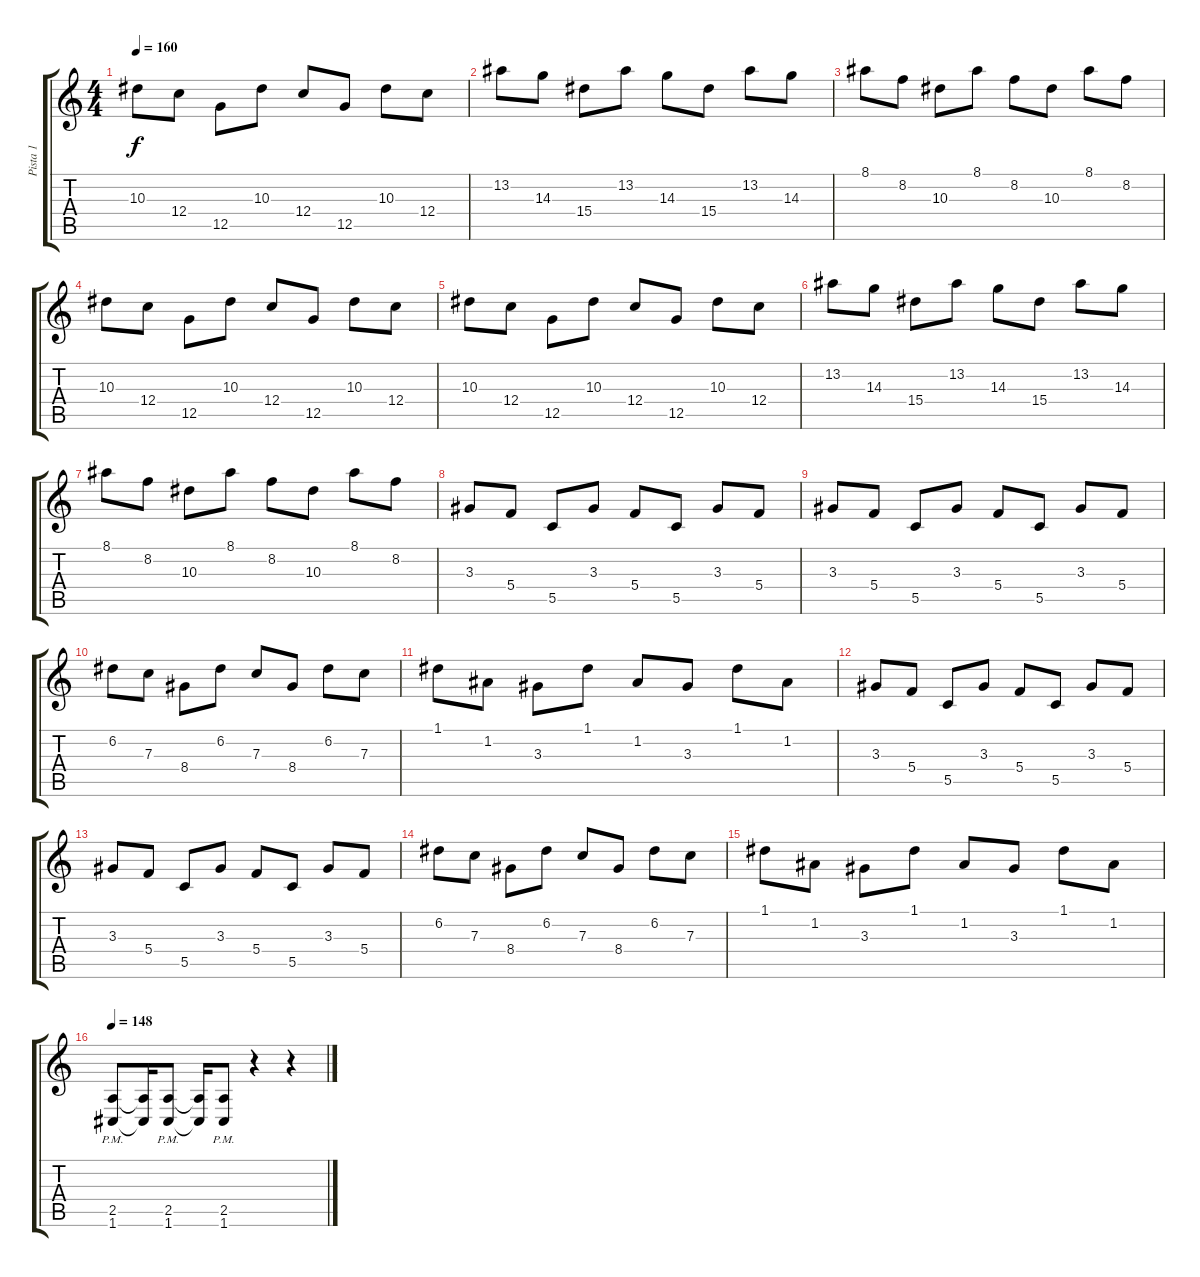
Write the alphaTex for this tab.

\track ("Pista 1" "Pista 1") {instrument distortionguitar}
\staff {score tabs}
\tuning (D4 A3 F3 C3 G2 C2) {hide}
\ts (4 4)
\tempo 160
\clef g2
\ks c
10.3.8{dy f} 12.4.8 12.5.8 10.3.8 12.4.8 12.5.8 10.3.8 12.4.8 |
13.2.8 14.3.8 15.4.8 13.2.8 14.3.8 15.4.8 13.2.8 14.3.8 |
8.1.8 8.2.8 10.3.8 8.1.8 8.2.8 10.3.8 8.1.8 8.2.8 |
10.3.8 12.4.8 12.5.8 10.3.8 12.4.8 12.5.8 10.3.8 12.4.8 |
10.3.8 12.4.8 12.5.8 10.3.8 12.4.8 12.5.8 10.3.8 12.4.8 |
13.2.8 14.3.8 15.4.8 13.2.8 14.3.8 15.4.8 13.2.8 14.3.8 |
8.1.8 8.2.8 10.3.8 8.1.8 8.2.8 10.3.8 8.1.8 8.2.8 |
3.3.8 5.4.8 5.5.8 3.3.8 5.4.8 5.5.8 3.3.8 5.4.8 |
3.3.8 5.4.8 5.5.8 3.3.8 5.4.8 5.5.8 3.3.8 5.4.8 |
6.2.8 7.3.8 8.4.8 6.2.8 7.3.8 8.4.8 6.2.8 7.3.8 |
1.1.8 1.2.8 3.3.8 1.1.8 1.2.8 3.3.8 1.1.8 1.2.8 |
3.3.8 5.4.8 5.5.8 3.3.8 5.4.8 5.5.8 3.3.8 5.4.8 |
3.3.8 5.4.8 5.5.8 3.3.8 5.4.8 5.5.8 3.3.8 5.4.8 |
6.2.8 7.3.8 8.4.8 6.2.8 7.3.8 8.4.8 6.2.8 7.3.8 |
1.1.8 1.2.8 3.3.8 1.1.8 1.2.8 3.3.8 1.1.8 1.2.8 |
\tempo 148
(2.5{pm} 1.6{pm}).8 (2.5{t} 1.6{t}).16 (2.5{pm} 1.6{pm}).8 (2.5{t} 1.6{t}).16 (2.5{pm} 1.6{pm}).8 r.4 r.4
